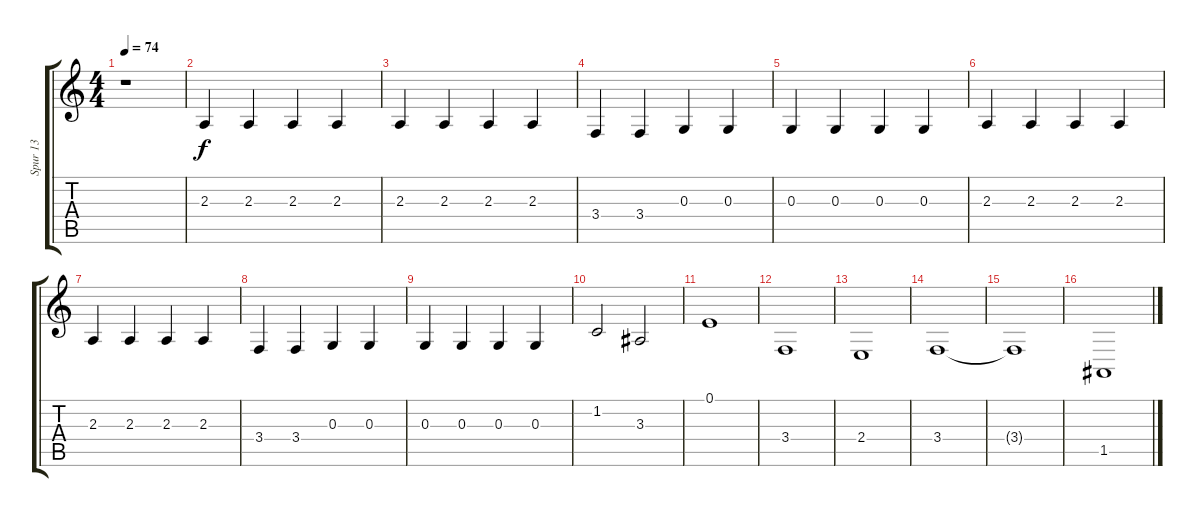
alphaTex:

\track ("Spur 13" "Spur 13") {instrument cello}
\staff {score tabs}
\tuning (E4 B3 G3 D3 A2 E2) {hide}
\ts (4 4)
\tempo 74
\clef g2
\ks c
r.1{dy f instrument cello} |
2.3.4{volume 10} 2.3.4 2.3.4 2.3.4 |
2.3.4 2.3.4 2.3.4 2.3.4 |
3.4.4 3.4.4 0.3.4 0.3.4 |
0.3.4 0.3.4 0.3.4 0.3.4 |
2.3.4 2.3.4 2.3.4 2.3.4 |
2.3.4 2.3.4 2.3.4 2.3.4 |
3.4.4 3.4.4 0.3.4 0.3.4 |
0.3.4 0.3.4 0.3.4 0.3.4 |
1.2.2 3.3.2 |
0.1.1 |
3.4.1 |
2.4.1 |
3.4.1 |
3.4{t}.1 |
1.5.1
